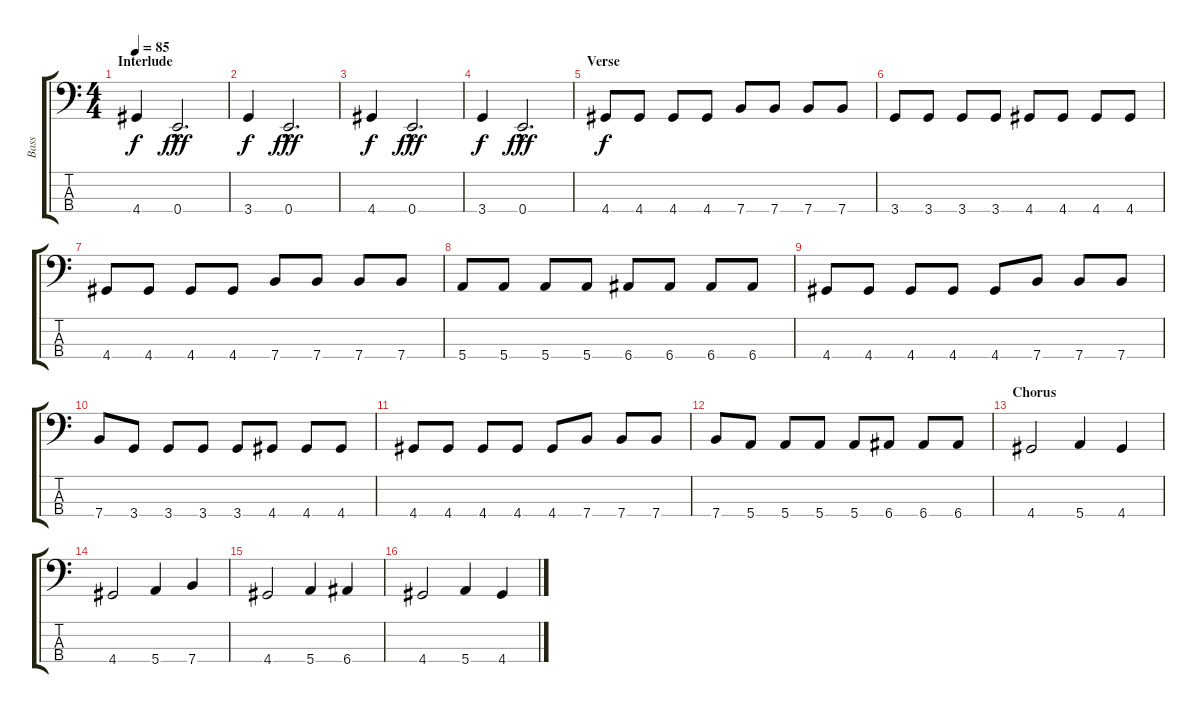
\track ("Bass" "Bass") {instrument electricbasspick}
\staff {score tabs}
\tuning (G2 D2 A1 E1) {hide}
\ts (4 4)
\section ("" "Interlude")
\tempo 85
\clef f4
\ks c
4.4.4{dy f} 0.4{hac}.2{d dy fff} |
3.4.4{dy f} 0.4{hac}.2{d dy fff} |
4.4.4{dy f} 0.4{hac}.2{d dy fff} |
3.4.4{dy f} 0.4{hac}.2{d dy fff} |
\section ("" "Verse")
4.4.8{dy f} 4.4.8 4.4.8 4.4.8 7.4.8 7.4.8 7.4.8 7.4.8 |
3.4.8 3.4.8 3.4.8 3.4.8 4.4.8 4.4.8 4.4.8 4.4.8 |
4.4.8 4.4.8 4.4.8 4.4.8 7.4.8 7.4.8 7.4.8 7.4.8 |
5.4.8 5.4.8 5.4.8 5.4.8 6.4.8 6.4.8 6.4.8 6.4.8 |
4.4.8 4.4.8 4.4.8 4.4.8 4.4.8 7.4.8 7.4.8 7.4.8 |
7.4.8 3.4.8 3.4.8 3.4.8 3.4.8 4.4.8 4.4.8 4.4.8 |
4.4.8 4.4.8 4.4.8 4.4.8 4.4.8 7.4.8 7.4.8 7.4.8 |
7.4.8 5.4.8 5.4.8 5.4.8 5.4.8 6.4.8 6.4.8 6.4.8 |
\section ("" "Chorus")
4.4.2 5.4.4 4.4.4 |
4.4.2 5.4.4 7.4.4 |
4.4.2 5.4.4 6.4.4 |
4.4.2 5.4.4 4.4.4
